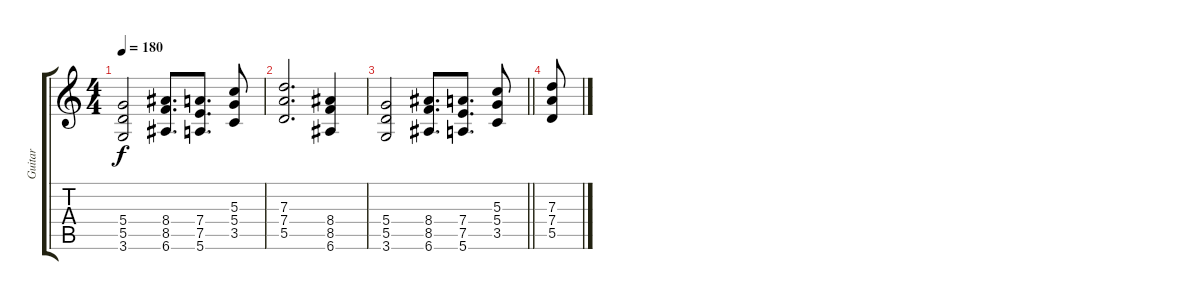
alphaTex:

\track ("Guitar" "Guitar") {instrument distortionguitar}
\staff {score tabs}
\tuning (E4 B3 G3 D3 A2 E2) {hide}
\ts (4 4)
\tempo 180
\clef g2
\ks c
(5.4 5.5 3.6).2{dy f} (8.4 8.5 6.6).8{d} (7.4 7.5 5.6).8{d} (5.3 5.4 3.5).8 |
(7.3 7.4 5.5).2{d} (8.4 8.5 6.6).4 |
\barLineRight lightlight
(5.4 5.5 3.6).2 (8.4 8.5 6.6).8{d} (7.4 7.5 5.6).8{d} (5.3 5.4 3.5).8 |
(7.3 7.4 5.5).8
